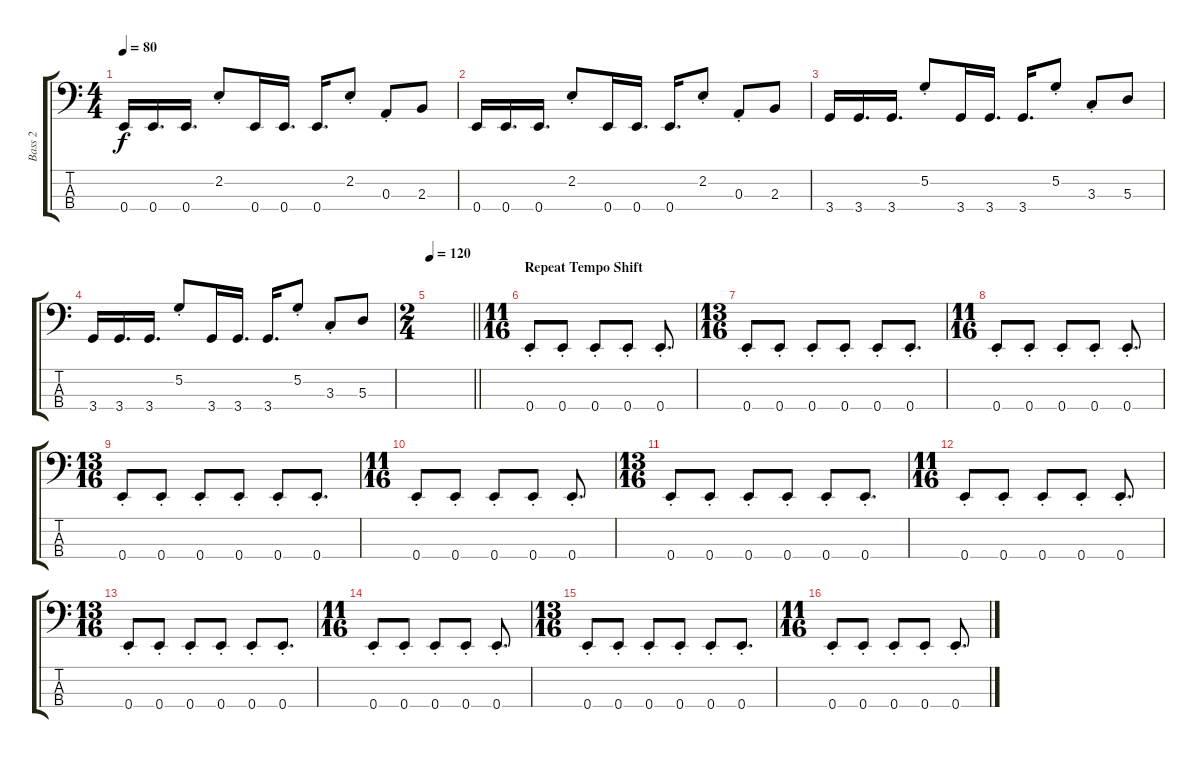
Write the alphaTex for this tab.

\track ("Bass 2" "Bass 2") {instrument electricbassfinger}
\staff {score tabs}
\tuning (G2 D2 A1 E1) {hide}
\ts (4 4)
\tempo 80
\clef f4
\ks c
0.4.16{dy f} 0.4.16{d} 0.4.16{d} 2.2{st}.8 0.4.16 0.4.16{d} 0.4.16{d} 2.2{st}.8 0.3{st}.8 2.3.8 |
0.4.16 0.4.16{d} 0.4.16{d} 2.2{st}.8 0.4.16 0.4.16{d} 0.4.16{d} 2.2{st}.8 0.3{st}.8 2.3.8 |
3.4.16 3.4.16{d} 3.4.16{d} 5.2{st}.8 3.4.16 3.4.16{d} 3.4.16{d} 5.2{st}.8 3.3{st}.8 5.3.8 |
3.4.16 3.4.16{d} 3.4.16{d} 5.2{st}.8 3.4.16 3.4.16{d} 3.4.16{d} 5.2{st}.8 3.3{st}.8 5.3.8 |
\ts (2 4)
\tempo 120
\barLineRight lightlight
|
\ts (11 16)
\section ("" "Repeat Tempo Shift")
0.4{st}.8 0.4{st}.8 0.4{st}.8 0.4{st}.8 0.4{st}.8{d} |
\ts (13 16)
0.4{st}.8 0.4{st}.8 0.4{st}.8 0.4{st}.8 0.4{st}.8 0.4{st}.8{d} |
\ts (11 16)
0.4{st}.8 0.4{st}.8 0.4{st}.8 0.4{st}.8 0.4{st}.8{d} |
\ts (13 16)
0.4{st}.8 0.4{st}.8 0.4{st}.8 0.4{st}.8 0.4{st}.8 0.4{st}.8{d} |
\ts (11 16)
0.4{st}.8 0.4{st}.8 0.4{st}.8 0.4{st}.8 0.4{st}.8{d} |
\ts (13 16)
0.4{st}.8 0.4{st}.8 0.4{st}.8 0.4{st}.8 0.4{st}.8 0.4{st}.8{d} |
\ts (11 16)
0.4{st}.8 0.4{st}.8 0.4{st}.8 0.4{st}.8 0.4{st}.8{d} |
\ts (13 16)
0.4{st}.8 0.4{st}.8 0.4{st}.8 0.4{st}.8 0.4{st}.8 0.4{st}.8{d} |
\ts (11 16)
0.4{st}.8 0.4{st}.8 0.4{st}.8 0.4{st}.8 0.4{st}.8{d} |
\ts (13 16)
0.4{st}.8 0.4{st}.8 0.4{st}.8 0.4{st}.8 0.4{st}.8 0.4{st}.8{d} |
\ts (11 16)
0.4{st}.8 0.4{st}.8 0.4{st}.8 0.4{st}.8 0.4{st}.8{d}
